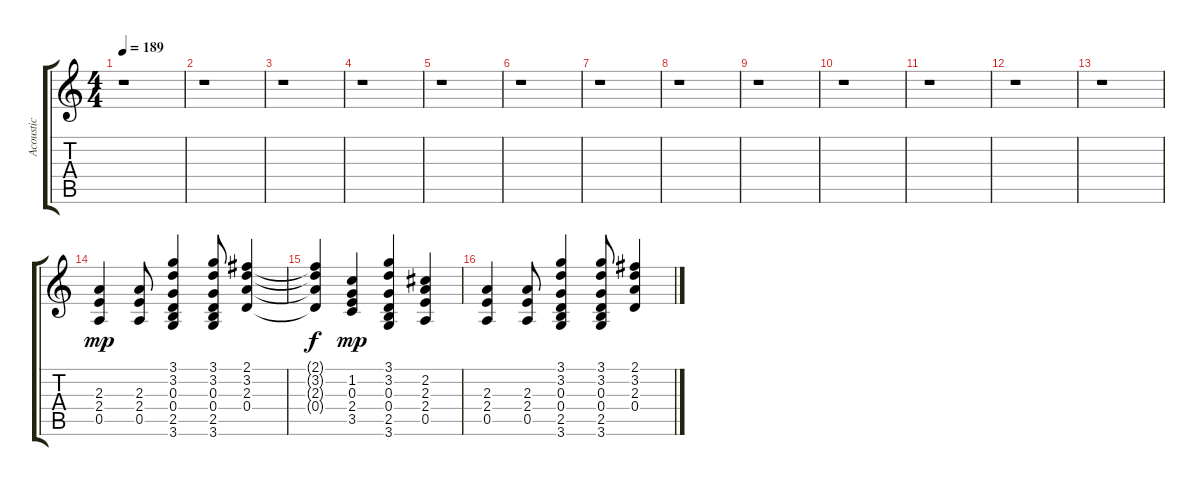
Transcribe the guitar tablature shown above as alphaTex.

\track ("Acoustic " "Acoustic ") {instrument acousticguitarsteel}
\staff {score tabs}
\tuning (E4 B3 G3 D3 A2 E2) {hide}
\ts (4 4)
\tempo 189
\clef g2
\ks c
r.1{dy mp} |
r.1 |
r.1 |
r.1 |
r.1 |
r.1 |
r.1 |
r.1 |
r.1 |
r.1 |
r.1 |
r.1 |
r.1 |
(2.3 2.4 0.5).4 (2.3 2.4 0.5).8 (3.1 3.2 0.3 0.4 2.5 3.6).4 (3.1 3.2 0.3 0.4 2.5 3.6).8 (2.1 3.2 2.3 0.4).4 |
(2.1{t} 3.2{t} 2.3{t} 0.4{t}).4{dy f} (1.2 0.3 2.4 3.5).4{dy mp} (3.1 3.2 0.3 0.4 2.5 3.6).4 (2.2 2.3 2.4 0.5).4 |
(2.3 2.4 0.5).4 (2.3 2.4 0.5).8 (3.1 3.2 0.3 0.4 2.5 3.6).4 (3.1 3.2 0.3 0.4 2.5 3.6).8 (2.1 3.2 2.3 0.4).4
